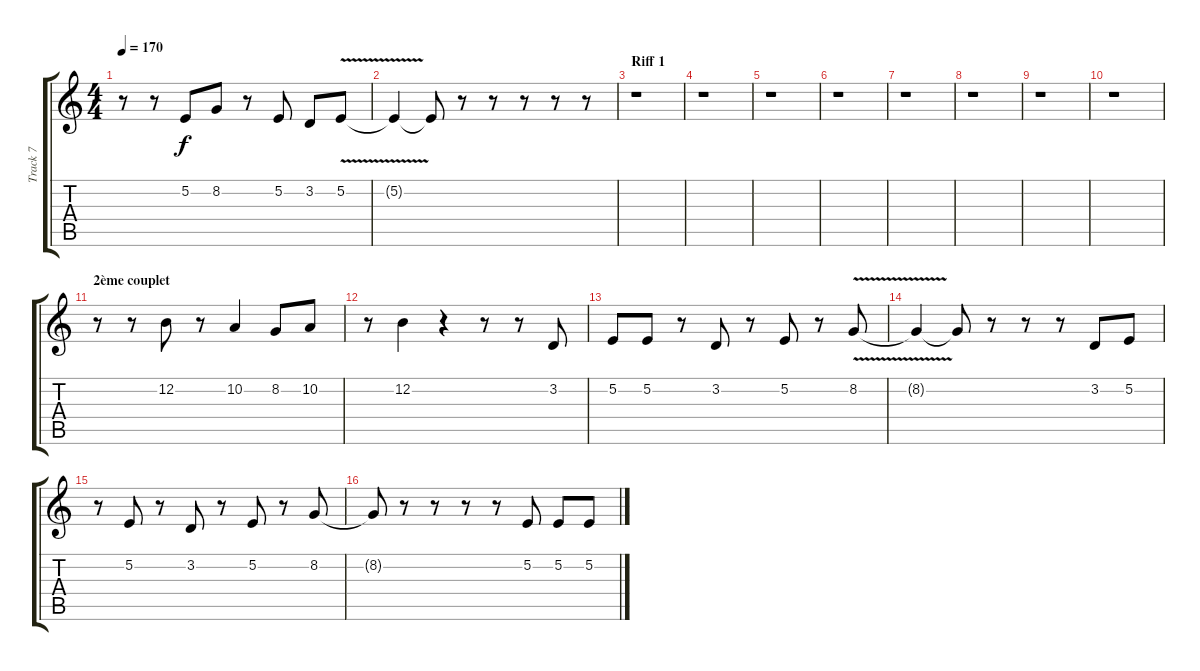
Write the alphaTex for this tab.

\track ("Track 7" "Track 7") {instrument trumpet}
\staff {score tabs}
\tuning (E4 B3 G3 D3 A2 E2) {hide}
\ts (4 4)
\tempo 170
\clef g2
\ks c
r.8{dy f} r.8 5.2.8 8.2.8 r.8 5.2.8 3.2.8 5.2{v}.8 |
5.2{t}.4 5.2{t}.8 r.8 r.8 r.8 r.8 r.8 |
\section ("" "Riff 1")
r.1 |
r.1 |
r.1 |
r.1 |
r.1 |
r.1 |
r.1 |
r.1 |
\section ("" "2ème couplet")
r.8 r.8 12.2.8 r.8 10.2.4 8.2.8 10.2.8 |
r.8 12.2.4 r.4 r.8 r.8 3.2.8 |
5.2.8 5.2.8 r.8 3.2.8 r.8 5.2.8 r.8 8.2{v}.8 |
8.2{t}.4 8.2{t}.8 r.8 r.8 r.8 3.2.8 5.2.8 |
r.8 5.2.8 r.8 3.2.8 r.8 5.2.8 r.8 8.2.8 |
8.2{t}.8 r.8 r.8 r.8 r.8 5.2.8 5.2.8 5.2.8
